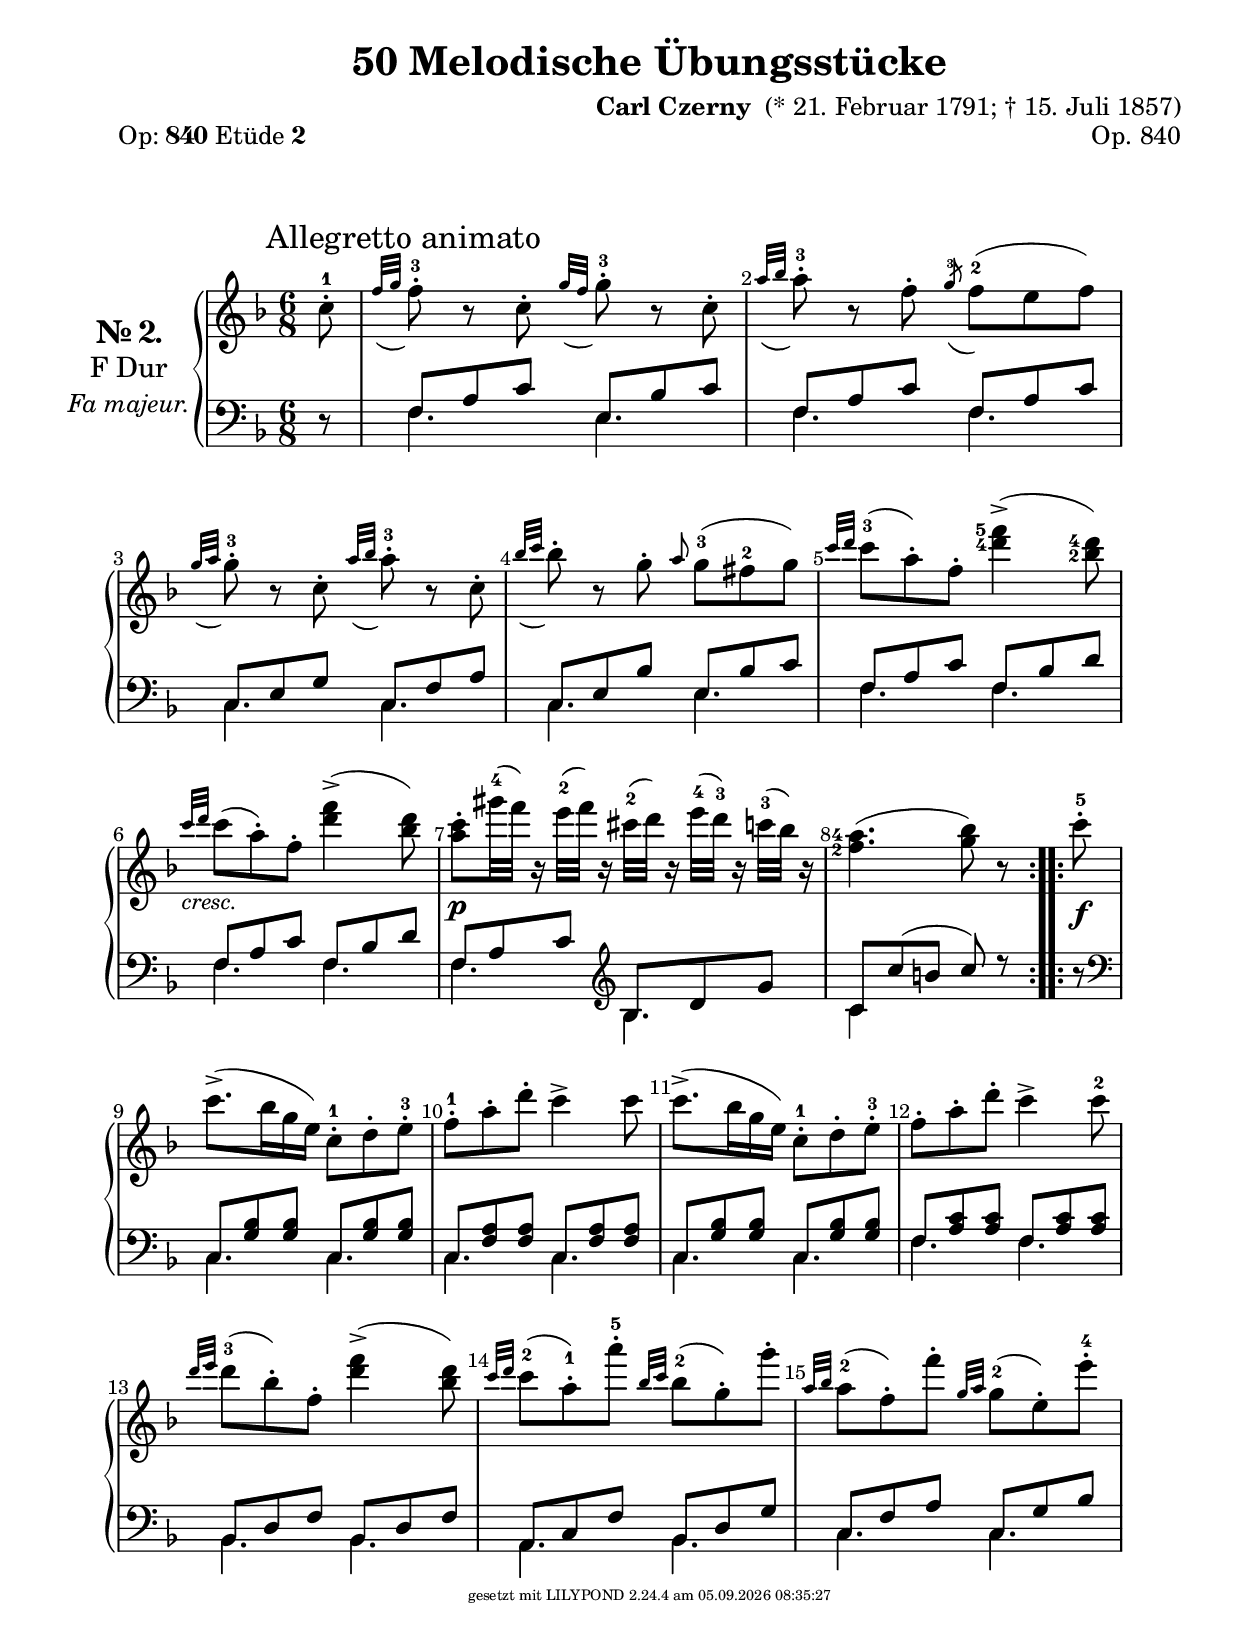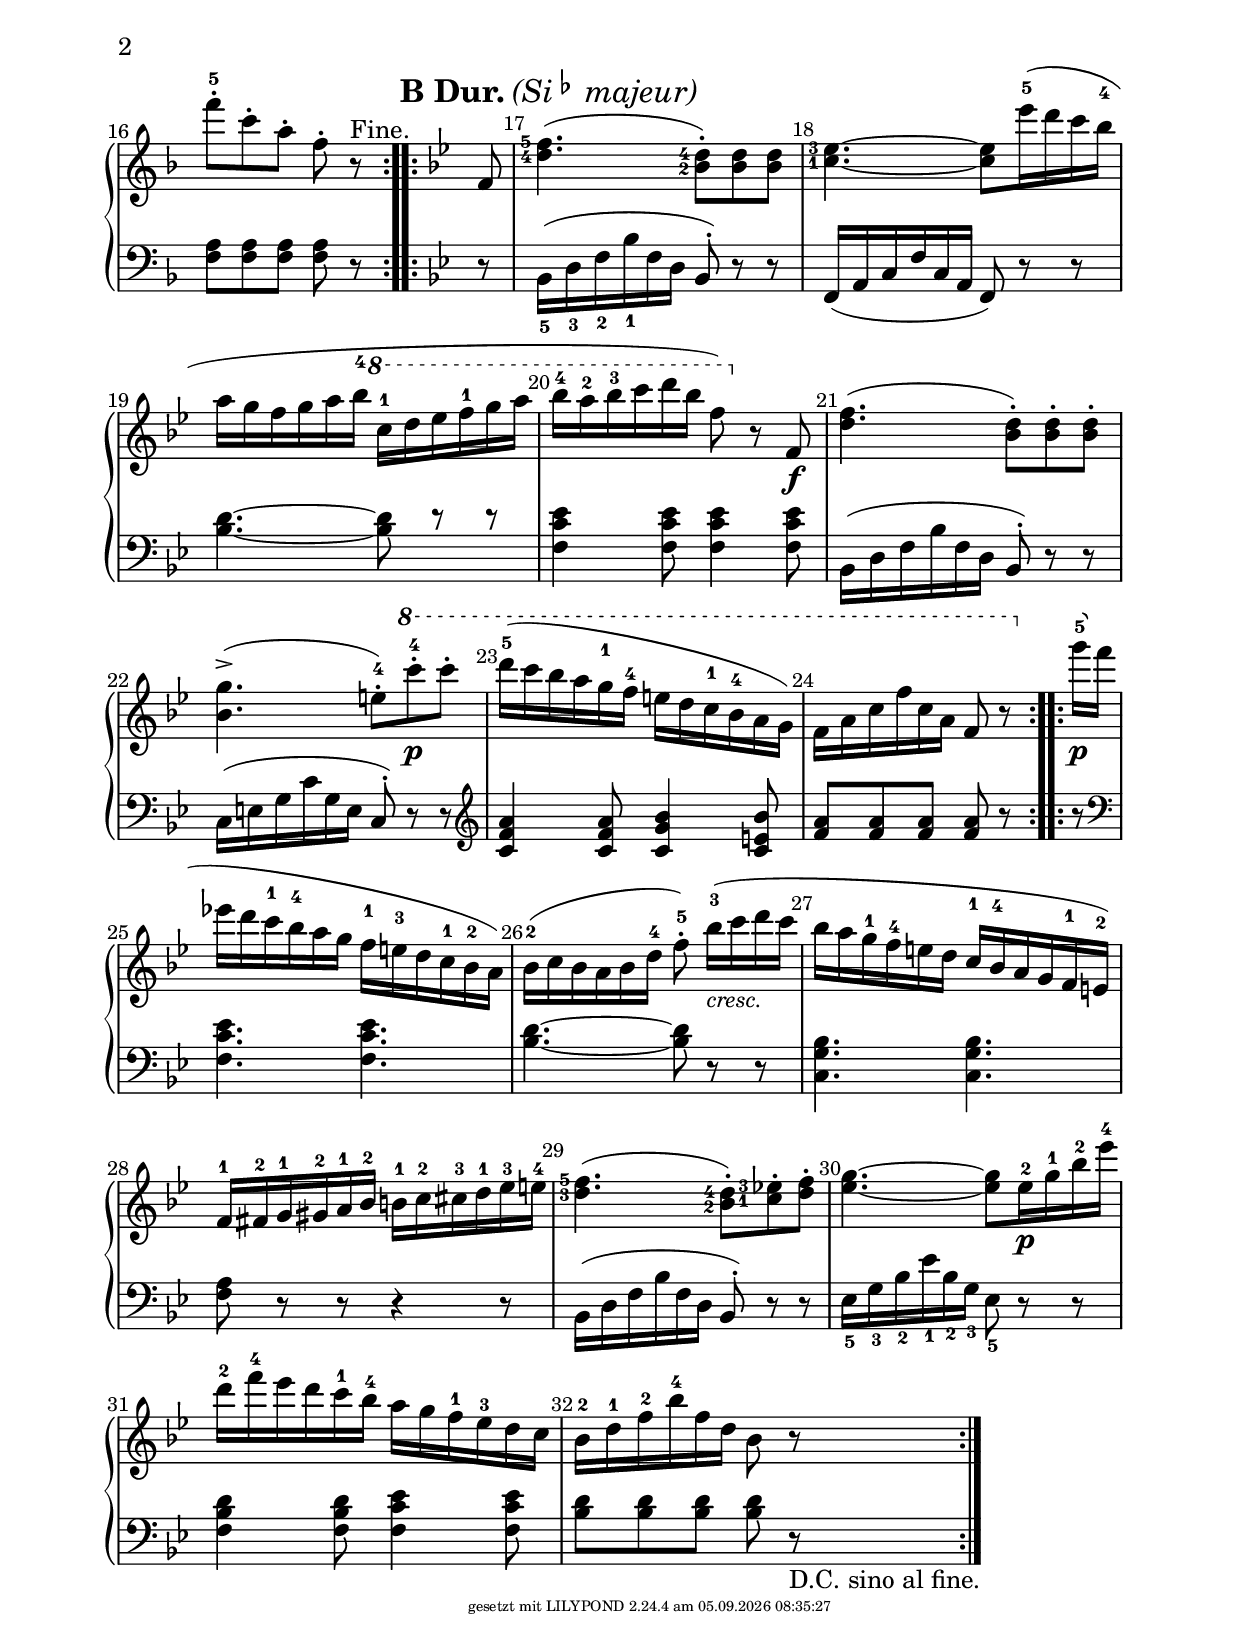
\version "2.19.37"

\language "deutsch"

\include "Papier+Layout.ly"

\header {
  composer            =       \markup { \bold "Carl Czerny" " (* 21. Februar 1791; † 15. Juli 1857)" }
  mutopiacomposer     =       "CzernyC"

  title               =       "50 Melodische Übungsstücke" %"50 Melodische Übungsstücke"
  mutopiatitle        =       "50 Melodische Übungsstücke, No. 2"

  opus                =       "Op. 840"
  piece               =       \markup { "Op:" \number \tiny 840 "Etüde" \number \tiny 2 }
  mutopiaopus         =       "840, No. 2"

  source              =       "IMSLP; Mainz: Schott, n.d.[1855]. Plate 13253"
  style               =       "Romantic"
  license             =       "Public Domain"
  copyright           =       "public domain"
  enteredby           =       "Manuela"
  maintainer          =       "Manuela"
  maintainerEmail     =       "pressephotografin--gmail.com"
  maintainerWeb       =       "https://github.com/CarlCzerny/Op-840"
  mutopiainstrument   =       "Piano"
}

RH= \relative c'' {
  \time 6/8
  \key f \major \partial 8
  \set Staff.explicitKeySignatureVisibility = #end-of-line-invisible
  \mark \markup  "Allegretto animato"
  \once \override Voice.Slur #'positions = #'(2.8 . 0.6)
  \once \override TextScript.extra-offset = #'( -16.5 . 3.5 )
  c8-.-1
  \grace { f32( g } f8)-.-3 r c-. \grace { g'32( f } g8)-.-3 r c,-. %Takt 1
  \grace { a'32( b } a8)-.-3 r f-. \acciaccatura g8-3 f8(-2 e f)
  \grace { g32( a } g8)-.-3 r c,-. \grace { a'32( b } a8)-.-3 r c,-. |
  \grace { b'32( c } b8)-. r g-. \grace a8 g(-3 fis8-2 g) |
  \grace { c32 d } c8(-3 a)-. f-.
  \set fingeringOrientations = #'(left)
  < d'-4 f-5 >4(-> < b-2 d-4 >8) |
  \grace {
    c32_\markup { \italic \small "cresc." }
    d
  } c8( a)-. f-. < d' f >4(-> < b d >8) |
  < a c >8-._\p gis'32(-4 f) r16 e32(-2 f) r16 cis32(-2 d) r16 e32(-4 d)-3 r16 c32(-3 b) r16
  < f-2 a-4 >4.( < g b >8) r \bar ":..:"
  c-.-5_\f c8.->( b16 g e) c8-1-. d-. e-3-.
  f-.-1 a-. d-. c4-> c8
  c8.->( b16 g e) c8-1-. d-. e-3-.
  f-. a-. d-. c4-> c8-2
  \grace { d32 e } d8(-3 b)-. f-.  < d' f>4(-> < b d >8)
  \grace { c32 d } c8(-2 a-1-.)-. a'-.-5 \grace { b,32 c } b8(-2 g-.)-. g'-.
  \grace { a,32 b } a8(-2 f-.)-. f'-. \grace { g,32 a } g8(-2 e-.)-. e'-.-4
  f-5-. c-. a-. f-. r^\markup { "Fine." }
  \mark \markup { \bold "B Dur." \italic "(Si" \super \flat \italic " majeur)" }
  \bar ":..:"
  \key b \major
  f,8 < d'-4 f-5 >4.( < b-2 d-4 >8)-. q q
  < c-1~ es-3~ >4. < c es >8 es'16-5( d c b-4 a g f g a b-4
  \ottava #1 c-1 d es f-1 g a b-4 a-2 b-3 c d b f8) \ottava #0 r8 f,,_\f
  < d' f >4.( < b d >8)-. q-. q-.
  < b g' >4.->( e8-4-.) \ottava #1 c''-4-.\p c-.
  d16-5( c b a g-1 f-4 e d c-1 b-4 a g)
  f a c f c a f8 r8 \ottava #0
  \bar ":..:"
  g'16-5(\p f es! d c-1 b-4 a g f-1 e-3 d c-1 b-2 a)
  b-2( c b a b d-4 \autoBeamOff f8-5-.) \autoBeamOn b16-3(_\markup { \italic \small "cresc." } c d c
  b a g-1 f-4 e d c-1 b-4 a g f-1 e-2)
  f-1 fis-2 g-1 gis-2 a-1 b-2 h-1 c-2 cis-3 d-1 es-3 e-4
  < d-3 f-5 >4.( < b-2 d-4 >8-.) < c-1 es!-3 >-. < d f >-.
  < es~ g^~ >4. < es g >8 es16-2\p g-1 b-2 es-4
  d-2 f-4 es d c-1 b-4 a g f-1 es-3 d c
  b-2 d-1 f-2 b-4 f d b8 r8
  \bar ":..:"
}

LHI = \relative c {
  \clef bass  \key f \major \partial 8
  \voiceOne
  \mergeDifferentlyHeadedOn
  \mergeDifferentlyDottedOn
  \set fingeringOrientations = #'(down)
  \override Fingering.direction = #DOWN
  \override Fingering.staff-padding = #'()
  \set Staff.explicitKeySignatureVisibility = #end-of-line-invisible
  d8\rest
  f a c e, b' c
  f, a c f, a c
  c, e g c, f a
  c, e b' e, b' c
  f, a c f, b d
  f, a c f, b d
  f, a c \clef treble b d g c, c'( h c) d8\rest
  b8\rest \clef bass
  c,, < g' b > q c, q q
  c < f a > q c q q
  c < g' b > q c, q q
  f < a c > q f q q
  b, d f b, d f
  a, c f b, d g
  c, f a c, g' b
  s4. s8 s8 d,8\rest
  s2.
  f,16_( a c f c a f8)  d'8\rest d8\rest
  s2. s2. s2.
  s2.
  \clef treble
  < c' f a >4 < c f a >8 < c g' b >4 < c e b' >8
  < f a >8 q q q b8\rest
  b8\rest \clef bass
  s2.
}

LHII = \relative c {
  \partial 8
  \voiceTwo
  \set fingeringOrientations = #'(down)
  \override Fingering.direction = #LEFT
  \override Fingering.staff-padding = #'()
  s8
  f4. e f f c c c e f f f f f b
  c4 s4. s8 c,4. c c c c c f f b, b a b c c
  < f a >8 q q q d8\rest \key b \major s8
  b16-5^( d-3 f-2 b-1 f d \stemUp b8^.) \stemNeutral d8\rest d8\rest
  s2.
  < b'~ d^~ >4. < b d >8 d8\rest d8\rest
  < f, c' es >4 < f c' es >8 < f c' es >4 < f c' es >8
  b,16^( d f b f d \stemUp b8^.) \stemNeutral d8\rest d8\rest
  c16^( e g c g e \stemUp c8^.) \stemNeutral d8\rest d8\rest
  s2. s2.
  < f c' es >4. q
  < b~ d^~ >4. < b d >8 d,8\rest d8\rest
  < c g' b>4. q
  < f a >8 d8\rest d8\rest d4\rest d8\rest
  b16^( d f b f d \stemUp b8^.) \stemNeutral d8\rest d8\rest
  es16-5 g-3 b-2 es-1 b-2 g-3 es8-5 d8\rest d8\rest
  < f b d >4 < f b d >8 < f c' es >4 < f c' es>8
  < b d >8 q q q d,8\rest_\markup "D.C. sino al fine."
}

\score
{
  \new PianoStaff \with {
    instrumentName = \markup {
      \center-column {
        \line { \bold \huge { "№" } \number 2. }
        \line \large { F Dur }
        \italic \line { Fa majeur. }
      }
    }
    shortInstrumentName = ""
  }
  <<
    \new Staff="Discant"
    \with
    {
      \consists "Bar_number_engraver"
      \override BarNumber.padding = #0
      \override BarNumber.self-alignment-X = #CENTER
      \override BarNumber.break-visibility = #end-of-line-invisible
      \override Slur.outside-staff-priority = #150
    }
    {
      <<
        \set Staff.explicitKeySignatureVisibility = #begin-of-line-visible
        \RH
      >>
    }
    \new Staff="Bass" {

      <<
        \new Voice = "first"
        \relative c'
        \LHI
        \new Voice= "second"
        \LHII
      >>
    }
  >>
  \layout { }
  \midi { }
}

